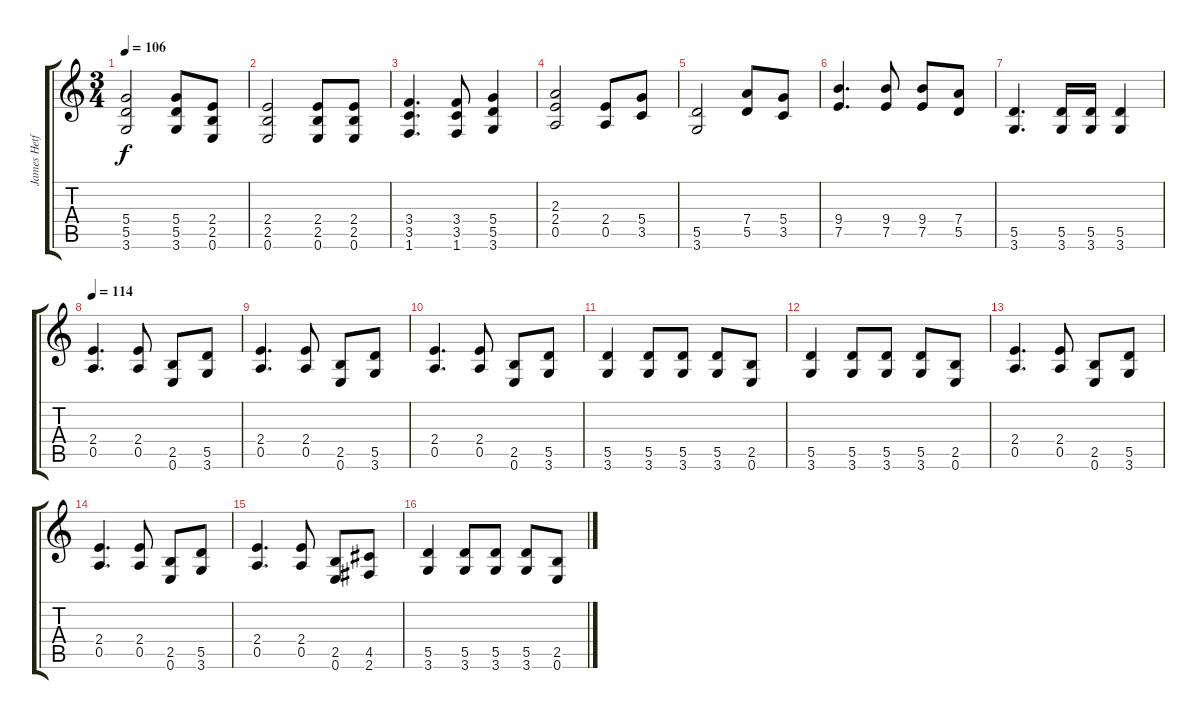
\track ("James Hetfield" "James Hetf") {instrument distortionguitar}
\staff {score tabs}
\tuning (E4 B3 G3 D3 A2 E2) {hide}
\ts (3 4)
\tempo 106
\clef g2
\ks c
(5.4 5.5 3.6).2{dy f} (5.4 5.5 3.6).8 (2.4 2.5 0.6).8 |
(2.4 2.5 0.6).2 (2.4 2.5 0.6).8 (2.4 2.5 0.6).8 |
(3.4 3.5 1.6).4{d} (3.4 3.5 1.6).8 (5.4 5.5 3.6).4 |
(2.3 2.4 0.5).2 (2.4 0.5).8 (5.4 3.5).8 |
(5.5 3.6).2 (7.4 5.5).8 (5.4 3.5).8 |
(9.4 7.5).4{d} (9.4 7.5).8 (9.4 7.5).8 (7.4 5.5).8 |
(5.5 3.6).4{d} (5.5 3.6).16 (5.5 3.6).16 (5.5 3.6).4 |
\tempo 114
(2.4 0.5).4{d} (2.4 0.5).8 (2.5 0.6).8 (5.5 3.6).8 |
(2.4 0.5).4{d} (2.4 0.5).8 (2.5 0.6).8 (5.5 3.6).8 |
(2.4 0.5).4{d} (2.4 0.5).8 (2.5 0.6).8 (5.5 3.6).8 |
(5.5 3.6).4 (5.5 3.6).8 (5.5 3.6).8 (5.5 3.6).8 (2.5 0.6).8 |
(5.5 3.6).4 (5.5 3.6).8 (5.5 3.6).8 (5.5 3.6).8 (2.5 0.6).8 |
(2.4 0.5).4{d} (2.4 0.5).8 (2.5 0.6).8 (5.5 3.6).8 |
(2.4 0.5).4{d} (2.4 0.5).8 (2.5 0.6).8 (5.5 3.6).8 |
(2.4 0.5).4{d} (2.4 0.5).8 (2.5 0.6).8 (4.5 2.6).8 |
(5.5 3.6).4 (5.5 3.6).8 (5.5 3.6).8 (5.5 3.6).8 (2.5 0.6).8
